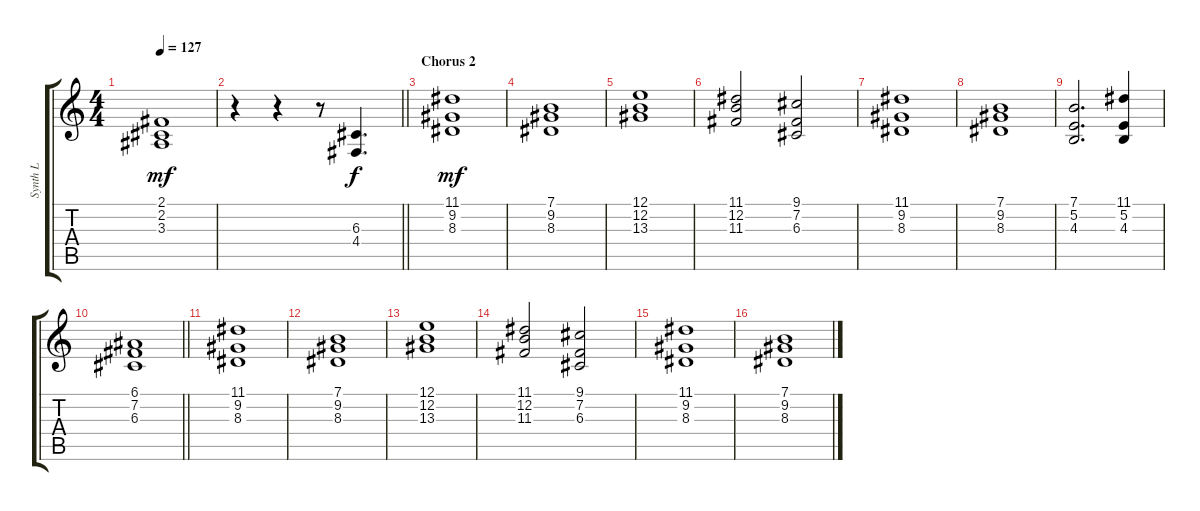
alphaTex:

\track ("Synth L" "Synth L") {instrument pad4choir}
\staff {score tabs}
\tuning (E4 B3 G3 D3 A2 E2) {hide}
\ts (4 4)
\tempo 127
\clef g2
\ks c
(2.1 2.2 3.3).1{dy mf} |
\barLineRight lightlight
r.4{instrument reversecymbal} r.4 r.8 (6.3 4.4).4{d dy f} |
\section ("" "Chorus 2")
(11.1 9.2 8.3).1{dy mf instrument pad4choir} |
(7.1 9.2 8.3).1 |
(12.1 12.2 13.3).1 |
(11.1 12.2 11.3).2 (9.1 7.2 6.3).2 |
(11.1 9.2 8.3).1 |
(7.1 9.2 8.3).1 |
(7.1 5.2 4.3).2{d} (11.1 5.2 4.3).4 |
\barLineRight lightlight
(6.1 7.2 6.3).1 |
(11.1 9.2 8.3).1 |
(7.1 9.2 8.3).1 |
(12.1 12.2 13.3).1 |
(11.1 12.2 11.3).2 (9.1 7.2 6.3).2 |
(11.1 9.2 8.3).1 |
(7.1 9.2 8.3).1
